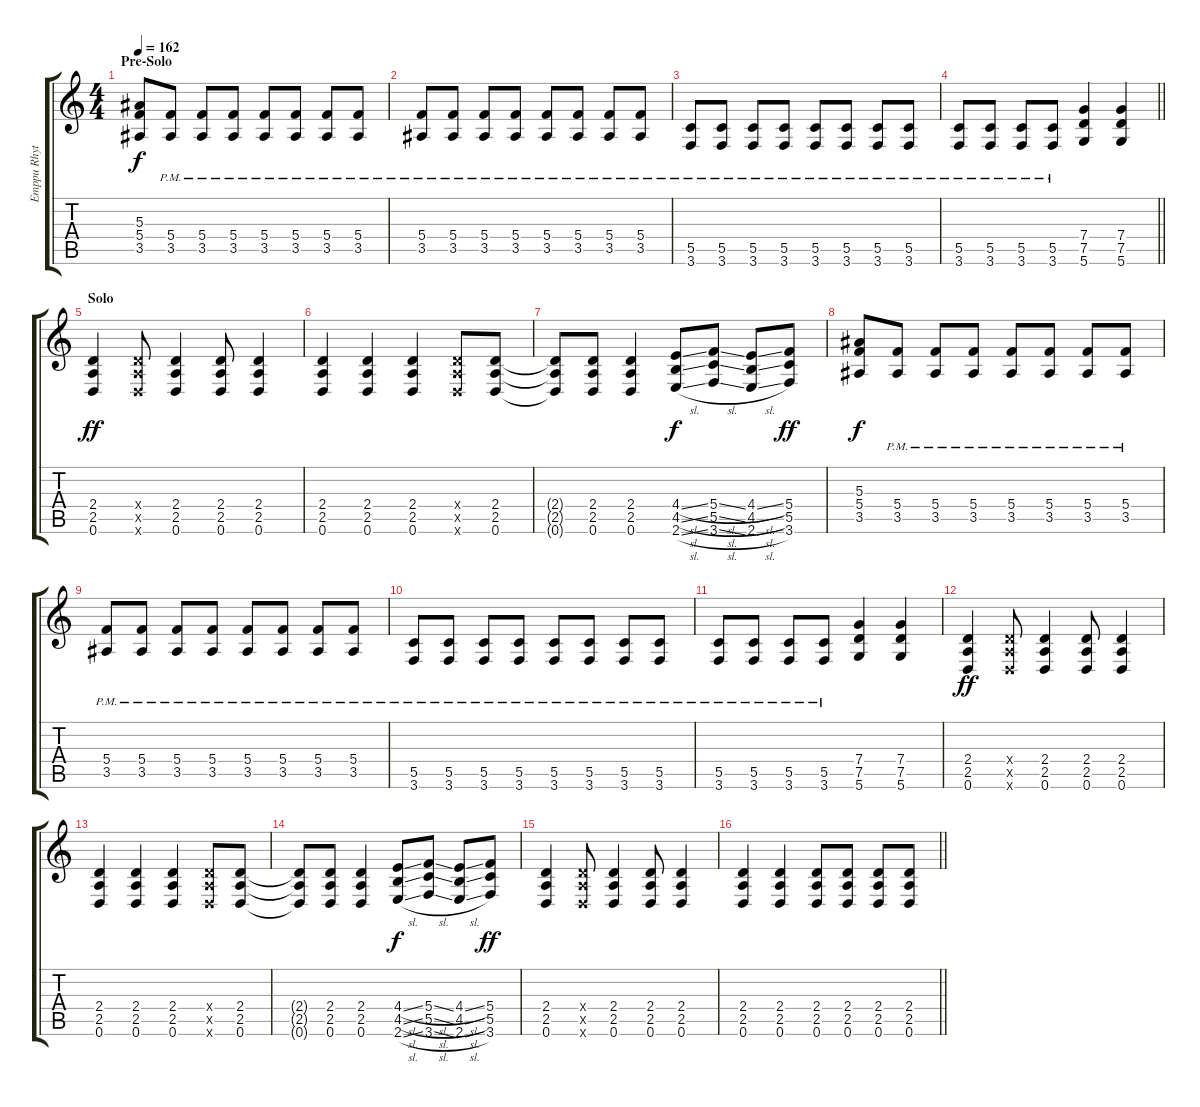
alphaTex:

\track ("Emppu Rhythm" "Emppu Rhyt") {instrument overdrivenguitar}
\staff {score tabs}
\tuning (D4 A3 F3 C3 G2 D2) {hide}
\ts (4 4)
\section ("" "Pre-Solo")
\tempo 162
\clef g2
\ks c
(5.3 5.4 3.5).8{dy f} (5.4{pm} 3.5{pm}).8 (5.4{pm} 3.5{pm}).8 (5.4{pm} 3.5{pm}).8 (5.4{pm} 3.5{pm}).8 (5.4{pm} 3.5{pm}).8 (5.4{pm} 3.5{pm}).8 (5.4{pm} 3.5{pm}).8 |
(5.4{pm} 3.5{pm}).8 (5.4{pm} 3.5{pm}).8 (5.4{pm} 3.5{pm}).8 (5.4{pm} 3.5{pm}).8 (5.4{pm} 3.5{pm}).8 (5.4{pm} 3.5{pm}).8 (5.4{pm} 3.5{pm}).8 (5.4{pm} 3.5{pm}).8 |
(5.5{pm} 3.6{pm}).8 (5.5{pm} 3.6{pm}).8 (5.5{pm} 3.6{pm}).8 (5.5{pm} 3.6{pm}).8 (5.5{pm} 3.6{pm}).8 (5.5{pm} 3.6{pm}).8 (5.5{pm} 3.6{pm}).8 (5.5{pm} 3.6{pm}).8 |
\barLineRight lightlight
(5.5{pm} 3.6{pm}).8 (5.5{pm} 3.6{pm}).8 (5.5{pm} 3.6{pm}).8 (5.5{pm} 3.6{pm}).8 (7.4 7.5 5.6).4 (7.4 7.5 5.6).4 |
\section ("" "Solo")
(2.4 2.5 0.6).4{dy ff} (2.4{x} 2.5{x} 0.6{x}).8 (2.4 2.5 0.6).4 (2.4 2.5 0.6).8 (2.4 2.5 0.6).4 |
(2.4 2.5 0.6).4 (2.4 2.5 0.6).4 (2.4 2.5 0.6).4 (2.4{x} 2.5{x} 0.6{x}).8 (2.4 2.5 0.6).8 |
(2.4{t} 2.5{t} 0.6{t}).8 (2.4 2.5 0.6).8 (2.4 2.5 0.6).4 (4.4{sl} 4.5{sl} 2.6{sl}).8{dy f} (5.4{sl} 5.5{sl} 3.6{sl}).8 (4.4{sl} 4.5{sl} 2.6{sl}).8 (5.4 5.5 3.6).8{dy ff} |
(5.3 5.4 3.5).8{dy f} (5.4{pm} 3.5{pm}).8 (5.4{pm} 3.5{pm}).8 (5.4{pm} 3.5{pm}).8 (5.4{pm} 3.5{pm}).8 (5.4{pm} 3.5{pm}).8 (5.4{pm} 3.5{pm}).8 (5.4{pm} 3.5{pm}).8 |
(5.4{pm} 3.5{pm}).8 (5.4{pm} 3.5{pm}).8 (5.4{pm} 3.5{pm}).8 (5.4{pm} 3.5{pm}).8 (5.4{pm} 3.5{pm}).8 (5.4{pm} 3.5{pm}).8 (5.4{pm} 3.5{pm}).8 (5.4{pm} 3.5{pm}).8 |
(5.5{pm} 3.6{pm}).8 (5.5{pm} 3.6{pm}).8 (5.5{pm} 3.6{pm}).8 (5.5{pm} 3.6{pm}).8 (5.5{pm} 3.6{pm}).8 (5.5{pm} 3.6{pm}).8 (5.5{pm} 3.6{pm}).8 (5.5{pm} 3.6{pm}).8 |
(5.5{pm} 3.6{pm}).8 (5.5{pm} 3.6{pm}).8 (5.5{pm} 3.6{pm}).8 (5.5{pm} 3.6{pm}).8 (7.4 7.5 5.6).4 (7.4 7.5 5.6).4 |
(2.4 2.5 0.6).4{dy ff} (2.4{x} 2.5{x} 0.6{x}).8 (2.4 2.5 0.6).4 (2.4 2.5 0.6).8 (2.4 2.5 0.6).4 |
(2.4 2.5 0.6).4 (2.4 2.5 0.6).4 (2.4 2.5 0.6).4 (2.4{x} 2.5{x} 0.6{x}).8 (2.4 2.5 0.6).8 |
(2.4{t} 2.5{t} 0.6{t}).8 (2.4 2.5 0.6).8 (2.4 2.5 0.6).4 (4.4{sl} 4.5{sl} 2.6{sl}).8{dy f} (5.4{sl} 5.5{sl} 3.6{sl}).8 (4.4{sl} 4.5{sl} 2.6{sl}).8 (5.4 5.5 3.6).8{dy ff} |
(2.4 2.5 0.6).4 (2.4{x} 2.5{x} 0.6{x}).8 (2.4 2.5 0.6).4 (2.4 2.5 0.6).8 (2.4 2.5 0.6).4 |
\barLineRight lightlight
(2.4 2.5 0.6).4 (2.4 2.5 0.6).4 (2.4 2.5 0.6).8 (2.4 2.5 0.6).8 (2.4 2.5 0.6).8 (2.4 2.5 0.6).8
